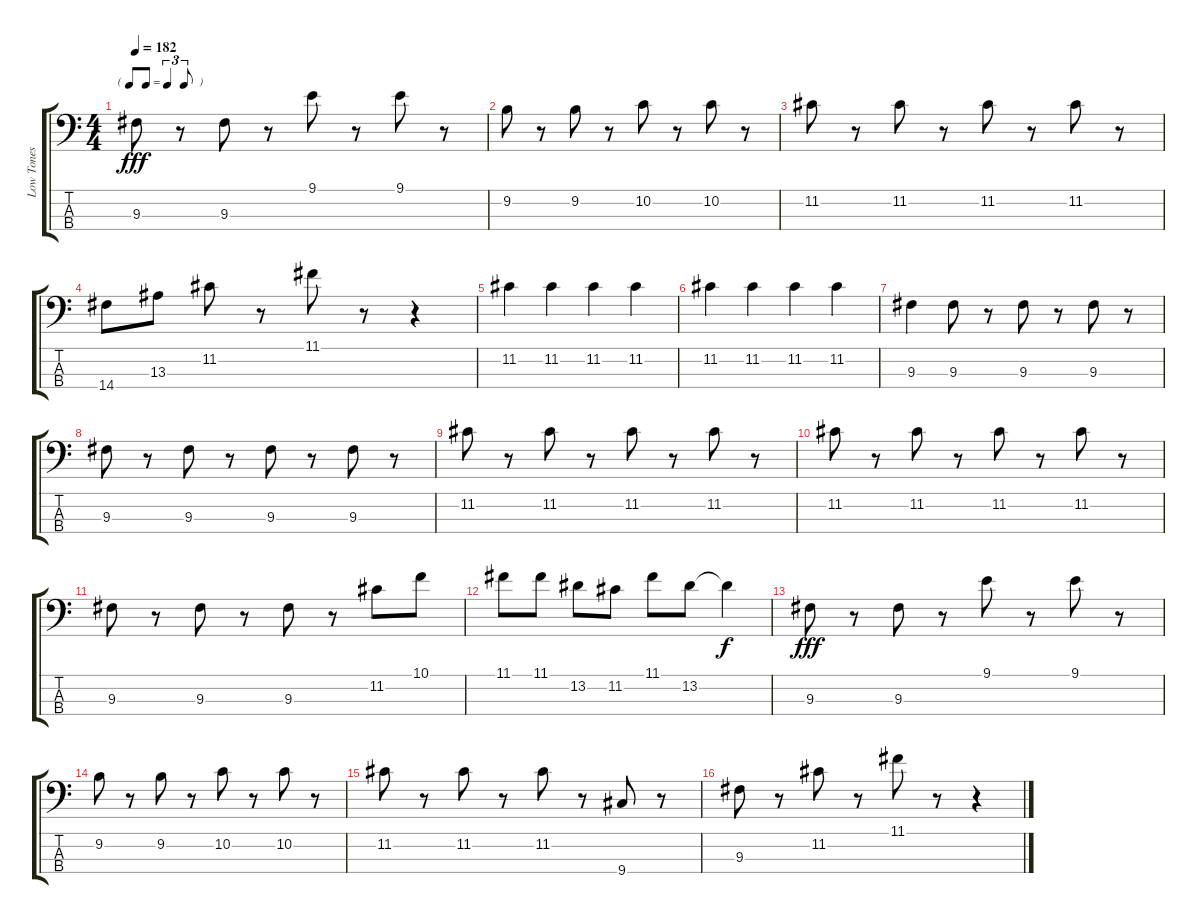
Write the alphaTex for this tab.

\track ("Low Tones" "Low Tones") {instrument acousticbass}
\staff {score tabs}
\tuning (G2 D2 A1 E1) {hide}
\ts (4 4)
\tf triplet8th
\tempo 182
\clef f4
\ks c
9.3.8{dy fff} r.8 9.3.8 r.8 9.1.8 r.8 9.1.8 r.8 |
9.2.8 r.8 9.2.8 r.8 10.2.8 r.8 10.2.8 r.8 |
11.2.8 r.8 11.2.8 r.8 11.2.8 r.8 11.2.8 r.8 |
14.4.8 13.3.8 11.2.8 r.8 11.1.8 r.8 r.4 |
11.2.4 11.2.4 11.2.4 11.2.4 |
11.2.4 11.2.4 11.2.4 11.2.4 |
9.3.4 9.3.8 r.8 9.3.8 r.8 9.3.8 r.8 |
9.3.8 r.8 9.3.8 r.8 9.3.8 r.8 9.3.8 r.8 |
11.2.8 r.8 11.2.8 r.8 11.2.8 r.8 11.2.8 r.8 |
11.2.8 r.8 11.2.8 r.8 11.2.8 r.8 11.2.8 r.8 |
9.3.8 r.8 9.3.8 r.8 9.3.8 r.8 11.2.8 10.1.8 |
11.1.8 11.1.8 13.2.8 11.2.8 11.1.8 13.2.8 13.2{t}.4{dy f} |
9.3.8{dy fff} r.8 9.3.8 r.8 9.1.8 r.8 9.1.8 r.8 |
9.2.8 r.8 9.2.8 r.8 10.2.8 r.8 10.2.8 r.8 |
11.2.8 r.8 11.2.8 r.8 11.2.8 r.8 9.4.8 r.8 |
9.3.8 r.8 11.2.8 r.8 11.1.8 r.8 r.4
